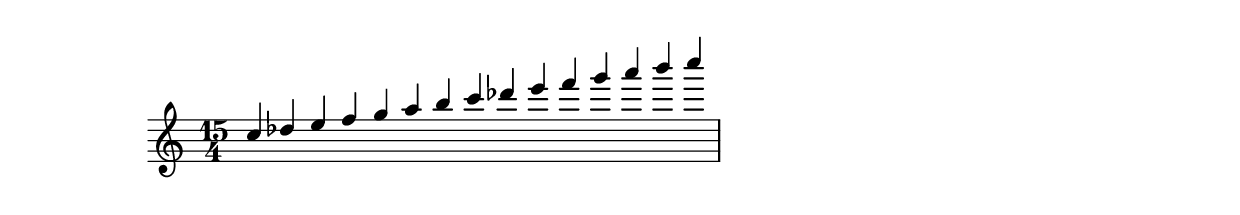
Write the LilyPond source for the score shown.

\version "2.18.2" \score { \new Staff << \new Voice { \set midiInstrument = #"piano" \voiceOne
 \key c \major \time 15/4
\override Voice.TextScript.font-size = #-4
 { c'' des'' e'' f'' g'' a'' b'' c''' des''' e''' f''' g''' a''' b''' c''''  } 
 } >> \layout { } \midi { \context { \Staff \remove "Staff_performer" }
\context { \Voice \consists "Staff_performer" } \tempo 2 = 60 } }
\paper{oddHeaderMarkup = ##f oddFooterMarkup = ##f}
